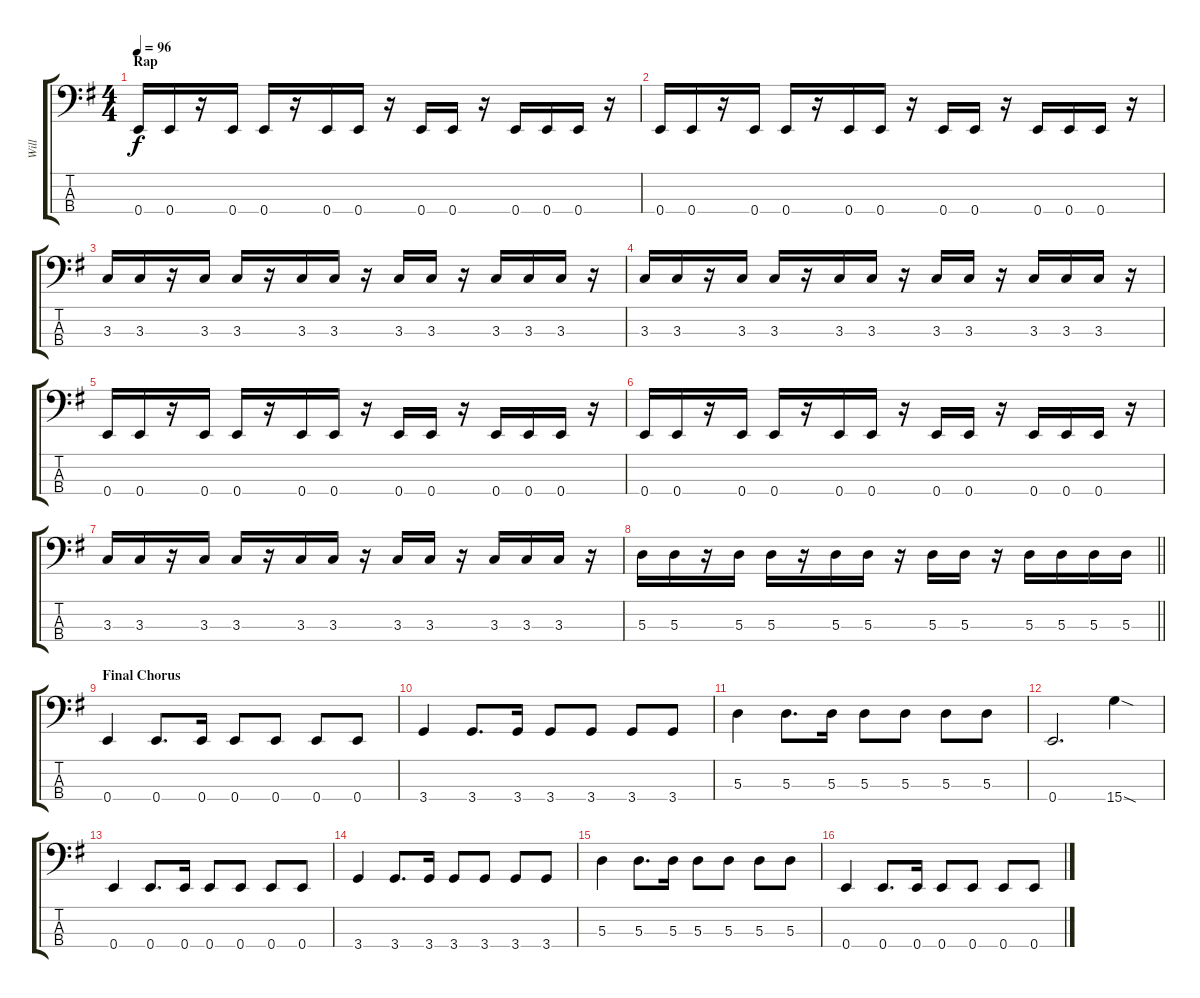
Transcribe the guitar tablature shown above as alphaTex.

\track ("Will" "Will") {instrument electricbasspick}
\staff {score tabs}
\tuning (G2 D2 A1 E1) {hide}
\ts (4 4)
\section ("" "Rap")
\tempo 96
\clef f4
\ks g
0.4.16{dy f} 0.4.16 r.16 0.4.16 0.4.16 r.16 0.4.16 0.4.16 r.16 0.4.16 0.4.16 r.16 0.4.16 0.4.16 0.4.16 r.16 |
0.4.16 0.4.16 r.16 0.4.16 0.4.16 r.16 0.4.16 0.4.16 r.16 0.4.16 0.4.16 r.16 0.4.16 0.4.16 0.4.16 r.16 |
3.3.16 3.3.16 r.16 3.3.16 3.3.16 r.16 3.3.16 3.3.16 r.16 3.3.16 3.3.16 r.16 3.3.16 3.3.16 3.3.16 r.16 |
3.3.16 3.3.16 r.16 3.3.16 3.3.16 r.16 3.3.16 3.3.16 r.16 3.3.16 3.3.16 r.16 3.3.16 3.3.16 3.3.16 r.16 |
0.4.16 0.4.16 r.16 0.4.16 0.4.16 r.16 0.4.16 0.4.16 r.16 0.4.16 0.4.16 r.16 0.4.16 0.4.16 0.4.16 r.16 |
0.4.16 0.4.16 r.16 0.4.16 0.4.16 r.16 0.4.16 0.4.16 r.16 0.4.16 0.4.16 r.16 0.4.16 0.4.16 0.4.16 r.16 |
3.3.16 3.3.16 r.16 3.3.16 3.3.16 r.16 3.3.16 3.3.16 r.16 3.3.16 3.3.16 r.16 3.3.16 3.3.16 3.3.16 r.16 |
\barLineRight lightlight
5.3.16 5.3.16 r.16 5.3.16 5.3.16 r.16 5.3.16 5.3.16 r.16 5.3.16 5.3.16 r.16 5.3.16 5.3.16 5.3.16 5.3.16 |
\section ("" "Final Chorus")
0.4.4 0.4.8{d} 0.4.16 0.4.8 0.4.8 0.4.8 0.4.8 |
3.4.4 3.4.8{d} 3.4.16 3.4.8 3.4.8 3.4.8 3.4.8 |
5.3.4 5.3.8{d} 5.3.16 5.3.8 5.3.8 5.3.8 5.3.8 |
0.4.2{d} 15.4{sod}.4 |
0.4.4 0.4.8{d} 0.4.16 0.4.8 0.4.8 0.4.8 0.4.8 |
3.4.4 3.4.8{d} 3.4.16 3.4.8 3.4.8 3.4.8 3.4.8 |
5.3.4 5.3.8{d} 5.3.16 5.3.8 5.3.8 5.3.8 5.3.8 |
0.4.4 0.4.8{d} 0.4.16 0.4.8 0.4.8 0.4.8 0.4.8
